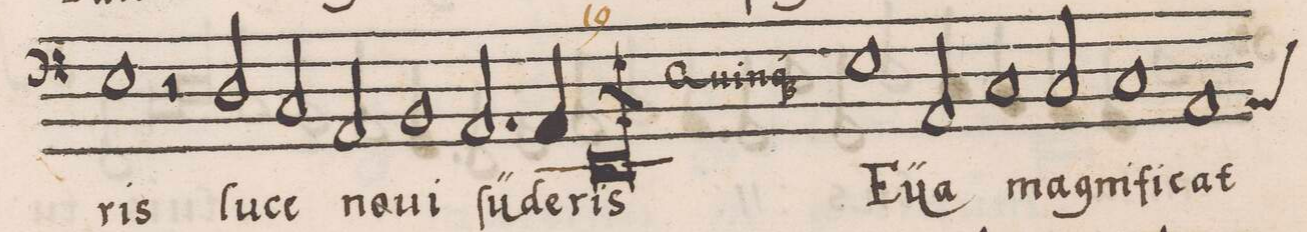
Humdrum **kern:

**kern	**text
*I"BASSVS	*
*clefF4	*
*k[]	*
*met(C)	*
*M2/1	*
1E	-ris
=75-	=75-
2r	.
2D/	lu-
2C/	-ce
2AA/	no-
=76-	=76-
1BB	-ui
2.AA/	ſij-
4AA/	-de-
=77-	=77-
0EEl/	-ris
=78-	=78-
1E	E-
2AA/	-ija
1C/	ma-
=79-	=79-
2C/	-gni-
1C	-fi-
=80-	=80-
1AA	-cat
*custos:AA	*
*-	*-
